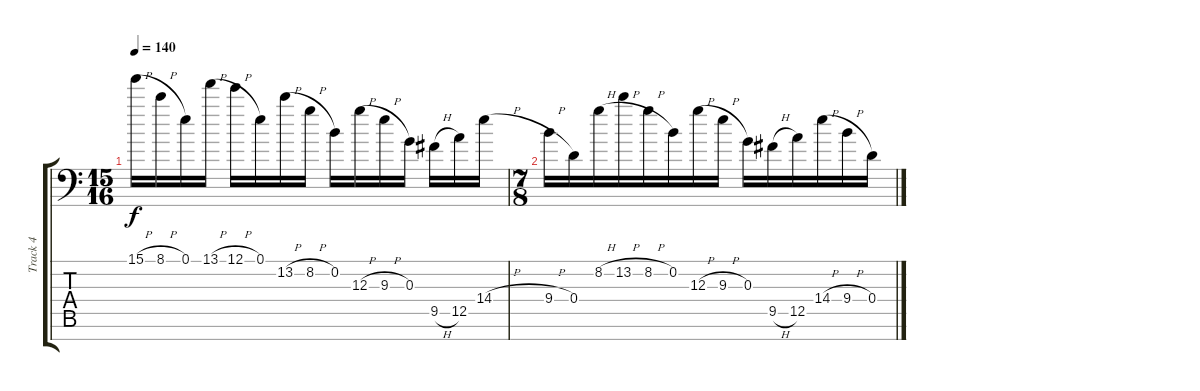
\track ("Track 4" "Track 4") {instrument distortionguitar}
\staff {score tabs}
\tuning (E4 B3 G3 D3 A2 E2 A1) {hide}
\ts (15 16)
\tempo 140
\clef f4
\ks c
15.1{h}.16{dy f} 8.1{h}.16 0.1.16 13.1{h}.16 12.1{h}.16 0.1.16 13.2{h}.16 8.2{h}.16 0.2.16 12.3{h}.16 9.3{h}.16 0.3.16 9.5{h}.16 12.5.16 14.4{h}.16 |
\ts (7 8)
9.4{h}.16 0.4.16 8.2{h}.16 13.2{h}.16 8.2{h}.16 0.2.16 12.3{h}.16 9.3{h}.16 0.3.16 9.5{h}.16 12.5.16 14.4{h}.16 9.4{h}.16 0.4.16
